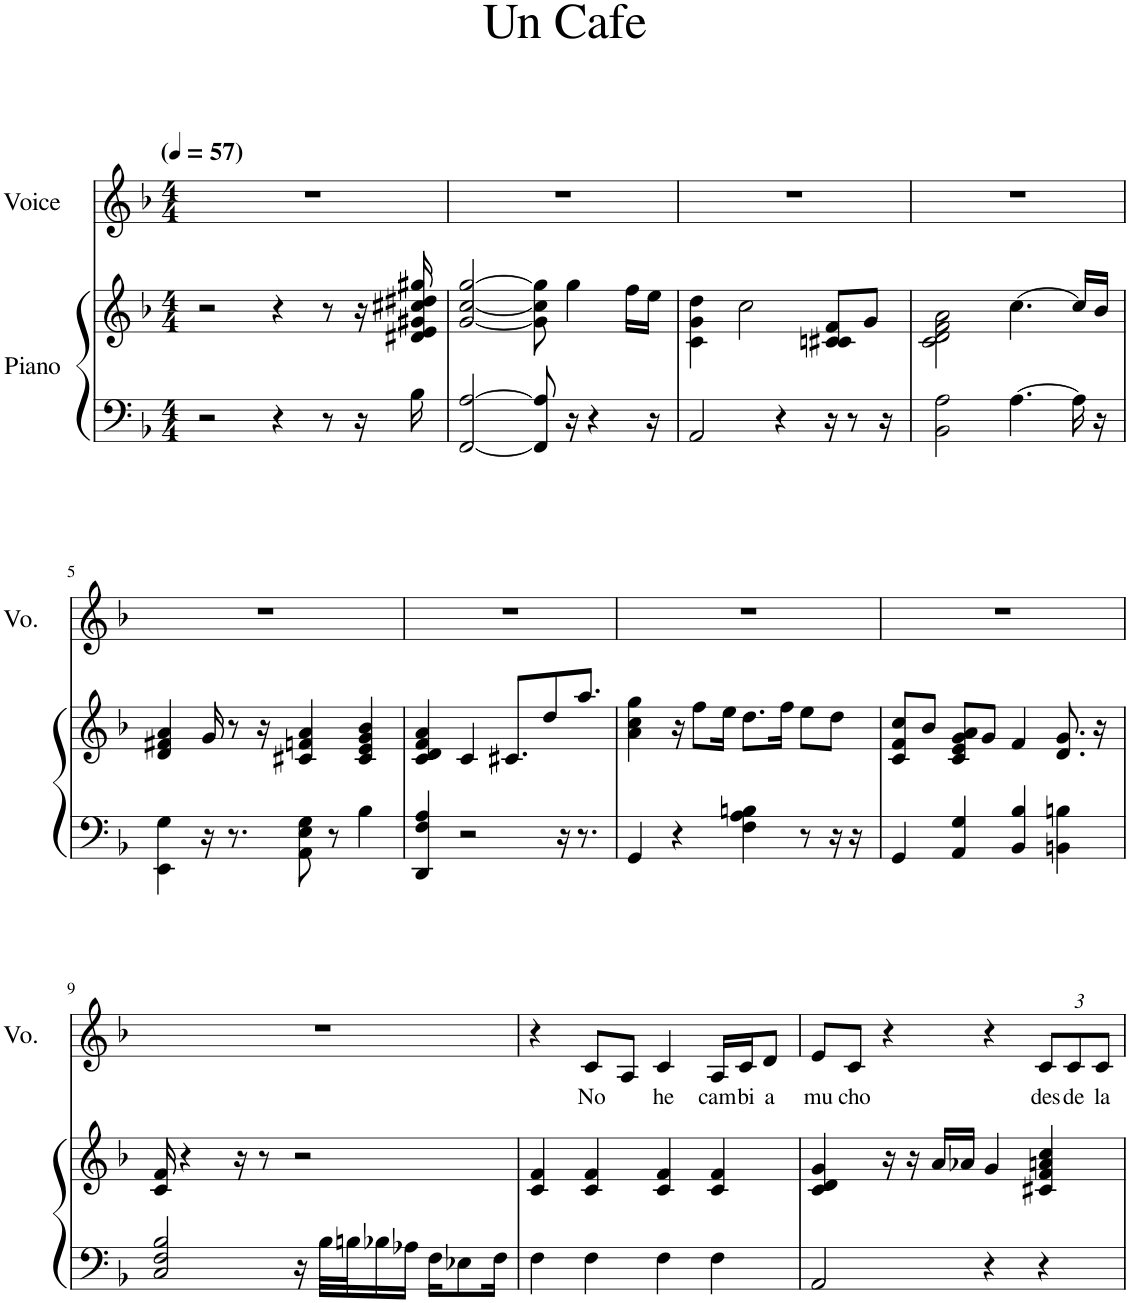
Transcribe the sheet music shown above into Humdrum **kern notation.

**kern	**kern	**kern	**text
*part2	*part2	*part1	*part1
*staff3	*staff2	*staff1	*staff1
*I"Piano	*	*I"Voice	*
*I'Pno	*	*I'Vo.	*
*clefF4	*clefG2	*clefG2	*
*k[b-]	*k[b-]	*k[b-]	*
*F:	*F:	*F:	*
*M4/4	*M4/4	*M4/4	*
*MM57	*MM57	*MM57	*
=1	=1	=1	=1
2r	2r	1r	.
4r	4r	.	.
8r	8r	.	.
16r	16r	.	.
16B-\	16d#X/ 16e/ 16g#X/ 16cc#X/ 16dd#X/ 16gg#X/	.	.
=2	=2	=2	=2
[2FF/ [2A/	[2g/ [2cc/ [2gg/	1r	.
8FF/] 8A/]	8g\] 8cc\] 8gg\]	.	.
16r	4gg\	.	.
4r	.	.	.
.	16ff\LL	.	.
16r	16ee\JJ	.	.
=3	=3	=3	=3
2AA/	4c\ 4g\ 4dd\	1r	.
.	2cc\	.	.
4r	.	.	.
16r	8cn/ 8c#X/ 8f/L	.	.
8r	.	.	.
.	8g/J	.	.
16r	.	.	.
=4	=4	=4	=4
2BB-\ 2A\	2c\ 2d\ 2f\ 2a\	1r	.
[4.A\	[4.cc\	.	.
16A\]	16cc/LL]	.	.
16r	16b-/JJ	.	.
!!LO:LB:g=z
=5	=5	=5	=5
4EE\ 4G\	4d/ 4f#X/ 4a/	1r	.
16r	16g/	.	.
8.r	8r	.	.
.	16r	.	.
8AA\ 8E\ 8G\	4c#X/ 4fn/ 4a/	.	.
8r	.	.	.
4B-\	4c#/ 4e/ 4g/ 4b-/	.	.
=6	=6	=6	=6
4DD/ 4F/ 4A/	4c/ 4d/ 4f/ 4a/	1r	.
2r	4c/	.	.
.	8.c#X/L	.	.
.	8dd/	.	.
16r	.	.	.
8.r	8.aa/J	.	.
=7	=7	=7	=7
4GG/	4a\ 4cc\ 4gg\	1r	.
4r	16r	.	.
.	8ff\L	.	.
.	16ee\Jk	.	.
4F\ 4A\ 4Bn\	8.dd\L	.	.
.	16ff\Jk	.	.
8r	8ee\L	.	.
16r	8dd\J	.	.
16r	.	.	.
=8	=8	=8	=8
4GG/	8c/ 8f/ 8cc/L	1r	.
.	8b-/J	.	.
4AA/ 4G/	8c/ 8e/ 8g/ 8a/L	.	.
.	8g/J	.	.
4BB-/ 4B-/	4f/	.	.
4BBn\ 4Bn\	8.d/ 8.g/	.	.
.	16r	.	.
!!LO:LB:g=z
=9	=9	=9	=9
2C/ 2F/ 2B-/	16c/ 16f/	1r	.
.	4r	.	.
.	16r	.	.
.	8r	.	.
16r	2r	.	.
32B-\LLL	.	.	.
32Bn\J	.	.	.
16B-X\	.	.	.
16A-X\JJ	.	.	.
16F\KL	.	.	.
8E-X\	.	.	.
16F\Jk	.	.	.
=10	=10	=10	=10
4F\	4c/ 4f/	4r	.
!	!	!	!LO:LY:b
4F\	4c/ 4f/	8c/L	No
.	.	8A/J	.
!	!	!	!LO:LY:b
4F\	4c/ 4f/	4c/	he
!	!	!	!LO:LY:b
4F\	4c/ 4f/	16A/LL	cam
!	!	!	!LO:LY:b
.	.	16c/J	bi
!	!	!	!LO:LY:b
.	.	8d/J	a
=11	=11	=11	=11
!	!	!	!LO:LY:b
2AA/	4c/ 4d/ 4g/	8e/L	mu
!	!	!	!LO:LY:b
.	.	8c/J	cho
.	16r	4r	.
.	16r	.	.
.	16a/LL	.	.
.	16a-X/JJ	.	.
4r	4g/	4r	.
*	*	*Xbrackettup	*
!	!	!	!LO:LY:b
4r	4c#X/ 4f/ 4an/ 4cc/	12c/L	des
!	!	!	!LO:LY:b
.	.	12c/	de
!	!	!	!LO:LY:b
.	.	12c/J	la
=	=	=	=
*-	*-	*-	*-
